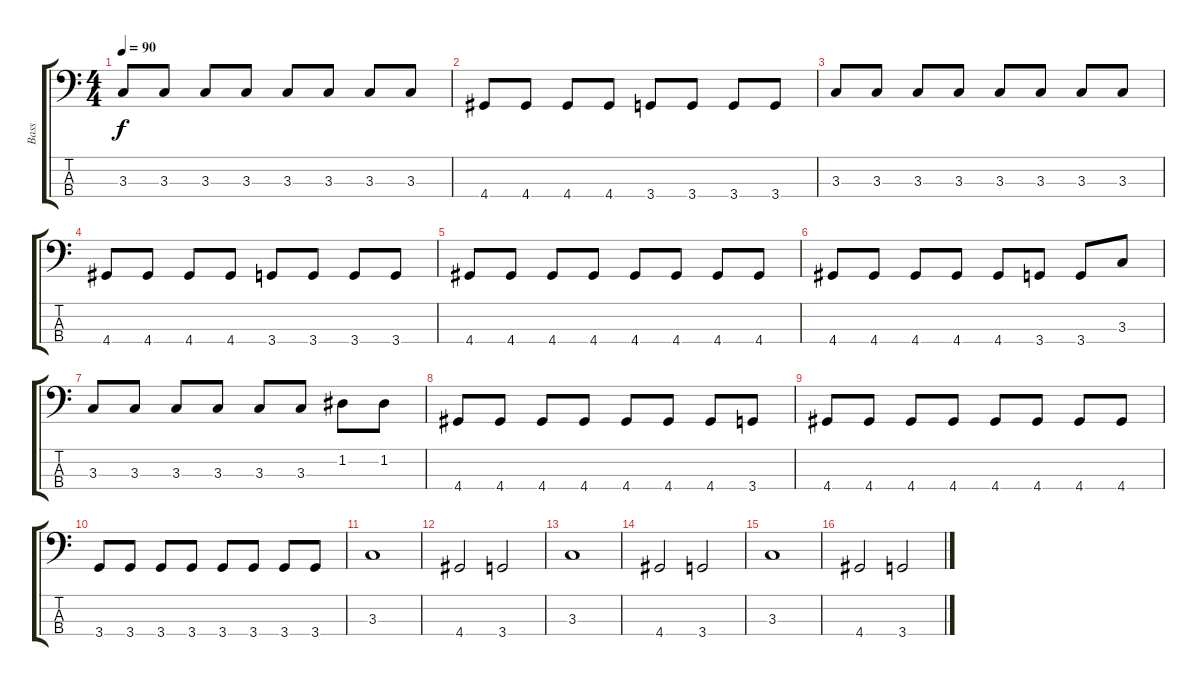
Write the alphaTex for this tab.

\track ("Bass" "Bass") {instrument fretlessbass}
\staff {score tabs}
\tuning (G2 D2 A1 E1) {hide}
\ts (4 4)
\tempo 90
\clef f4
\ks c
3.3.8{dy f} 3.3.8 3.3.8 3.3.8 3.3.8 3.3.8 3.3.8 3.3.8 |
4.4.8 4.4.8{txt ""} 4.4.8 4.4.8 3.4.8 3.4.8 3.4.8 3.4.8 |
3.3.8 3.3.8 3.3.8 3.3.8 3.3.8 3.3.8 3.3.8 3.3.8 |
4.4.8 4.4.8 4.4.8 4.4.8 3.4.8 3.4.8 3.4.8 3.4.8 |
4.4.8 4.4.8 4.4.8 4.4.8 4.4.8 4.4.8 4.4.8 4.4.8 |
4.4.8 4.4.8 4.4.8 4.4.8 4.4.8 3.4.8 3.4.8 3.3.8 |
3.3.8 3.3.8 3.3.8 3.3.8 3.3.8 3.3.8 1.2.8 1.2.8 |
4.4.8 4.4.8 4.4.8 4.4.8 4.4.8 4.4.8 4.4.8 3.4.8 |
4.4.8 4.4.8 4.4.8 4.4.8 4.4.8 4.4.8 4.4.8 4.4.8 |
3.4.8 3.4.8 3.4.8 3.4.8 3.4.8 3.4.8 3.4.8 3.4.8 |
3.3.1 |
4.4.2 3.4.2 |
3.3.1 |
4.4.2 3.4.2 |
3.3.1 |
4.4.2 3.4.2
